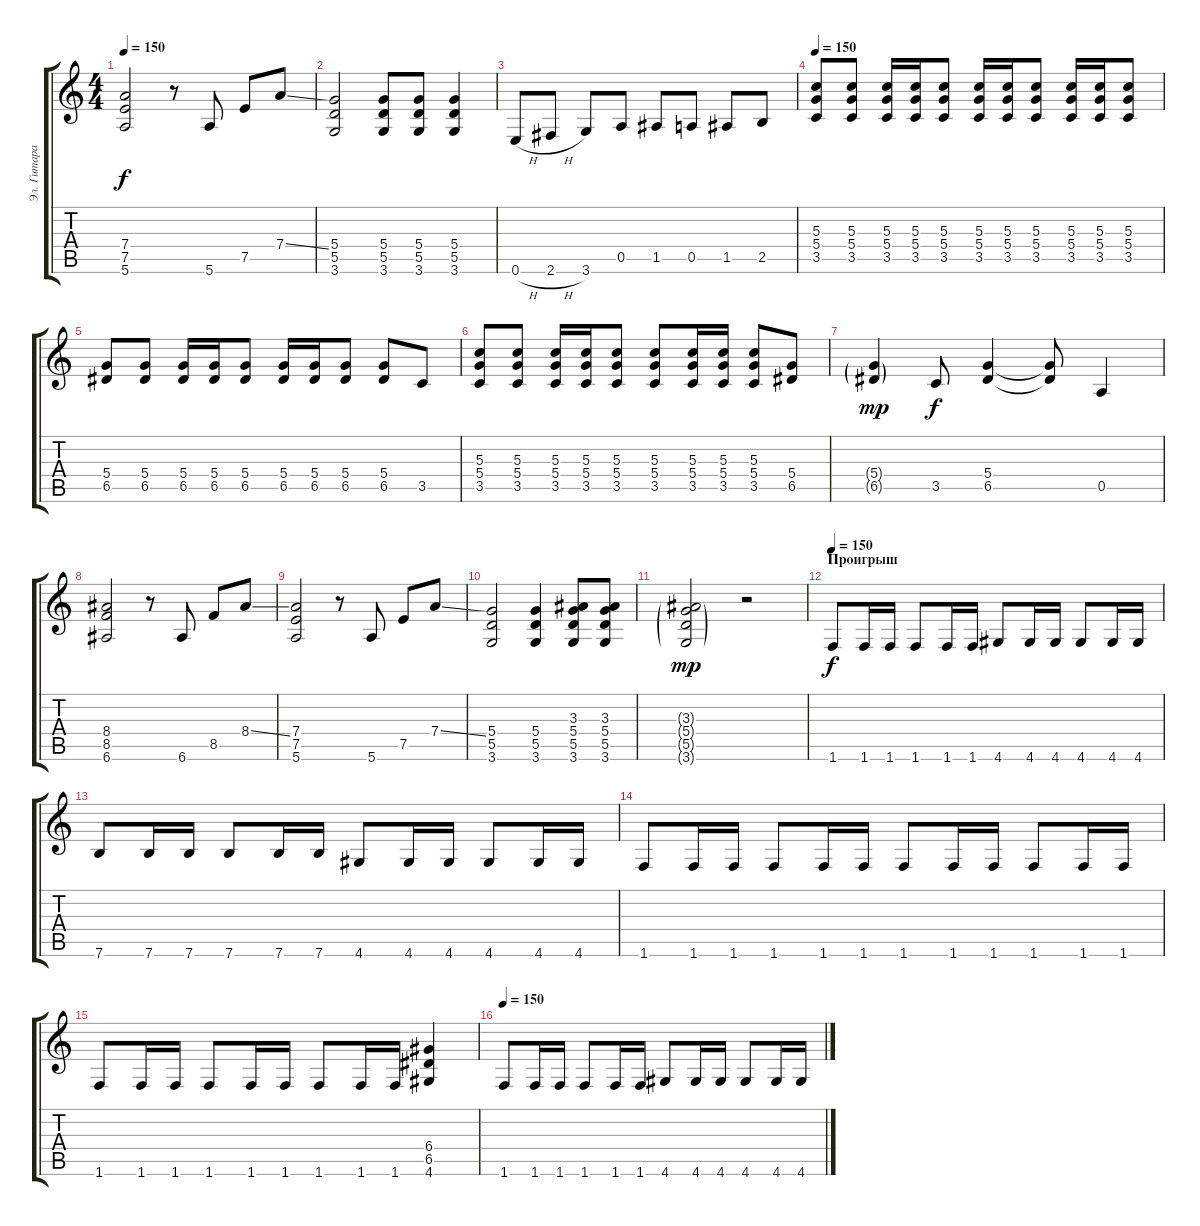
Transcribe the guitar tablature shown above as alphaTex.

\track ("Эл. Гитара [Тема]" "Эл. Гитара") {instrument distortionguitar}
\staff {score tabs}
\tuning (E4 B3 G3 D3 A2 E2) {hide}
\ts (4 4)
\tempo 150
\clef g2
\ks c
(7.4 7.5 5.6).2{dy f} r.8 5.6.8 7.5.8 7.4{ss}.8 |
(5.4 5.5 3.6).2 (5.4 5.5 3.6).8 (5.4 5.5 3.6).8 (5.4 5.5 3.6).4 |
0.6{h}.8 2.6{h}.8 3.6.8 0.5.8 1.5.8 0.5.8 1.5.8 2.5.8 |
\tempo 150
(5.3 5.4 3.5).8 (5.3 5.4 3.5).8 (5.3 5.4 3.5).16 (5.3 5.4 3.5).16 (5.3 5.4 3.5).8 (5.3 5.4 3.5).16 (5.3 5.4 3.5).16 (5.3 5.4 3.5).8 (5.3 5.4 3.5).16 (5.3 5.4 3.5).16 (5.3 5.4 3.5).8 |
(5.4 6.5).8 (5.4 6.5).8 (5.4 6.5).16 (5.4 6.5).16 (5.4 6.5).8 (5.4 6.5).16 (5.4 6.5).16 (5.4 6.5).8 (5.4 6.5).8 3.5.8 |
(5.3 5.4 3.5).8 (5.3 5.4 3.5).8 (5.3 5.4 3.5).16 (5.3 5.4 3.5).16 (5.3 5.4 3.5).8 (5.3 5.4 3.5).8 (5.3 5.4 3.5).16 (5.3 5.4 3.5).16 (5.3 5.4 3.5).8 (5.4 6.5).8 |
(5.4{g} 6.5{g}).4{dy mp} 3.5.8{dy f} (5.4 6.5).4 (5.4{t} 6.5{t}).8 0.5.4 |
(8.4 8.5 6.6).2 r.8 6.6.8 8.5.8 8.4{ss}.8 |
(7.4 7.5 5.6).2 r.8 5.6.8 7.5.8 7.4{ss}.8 |
(5.4 5.5 3.6).2 (5.4 5.5 3.6).4 (3.3 5.4 5.5 3.6).8 (3.3 5.4 5.5 3.6).8 |
(3.3{g} 5.4{g} 5.5{g} 3.6{g}).2{dy mp} r.2 |
\section ("" "Проигрыш")
\tempo 150
1.6.8{dy f} 1.6.16 1.6.16 1.6.8 1.6.16 1.6.16 4.6.8 4.6.16 4.6.16 4.6.8 4.6.16 4.6.16 |
7.6.8 7.6.16 7.6.16 7.6.8 7.6.16 7.6.16 4.6.8 4.6.16 4.6.16 4.6.8 4.6.16 4.6.16 |
1.6.8 1.6.16 1.6.16 1.6.8 1.6.16 1.6.16 1.6.8 1.6.16 1.6.16 1.6.8 1.6.16 1.6.16 |
1.6.8 1.6.16 1.6.16 1.6.8 1.6.16 1.6.16 1.6.8 1.6.16 1.6.16 (6.4 6.5 4.6).4 |
\tempo 150
1.6.8 1.6.16 1.6.16 1.6.8 1.6.16 1.6.16 4.6.8 4.6.16 4.6.16 4.6.8 4.6.16 4.6.16
